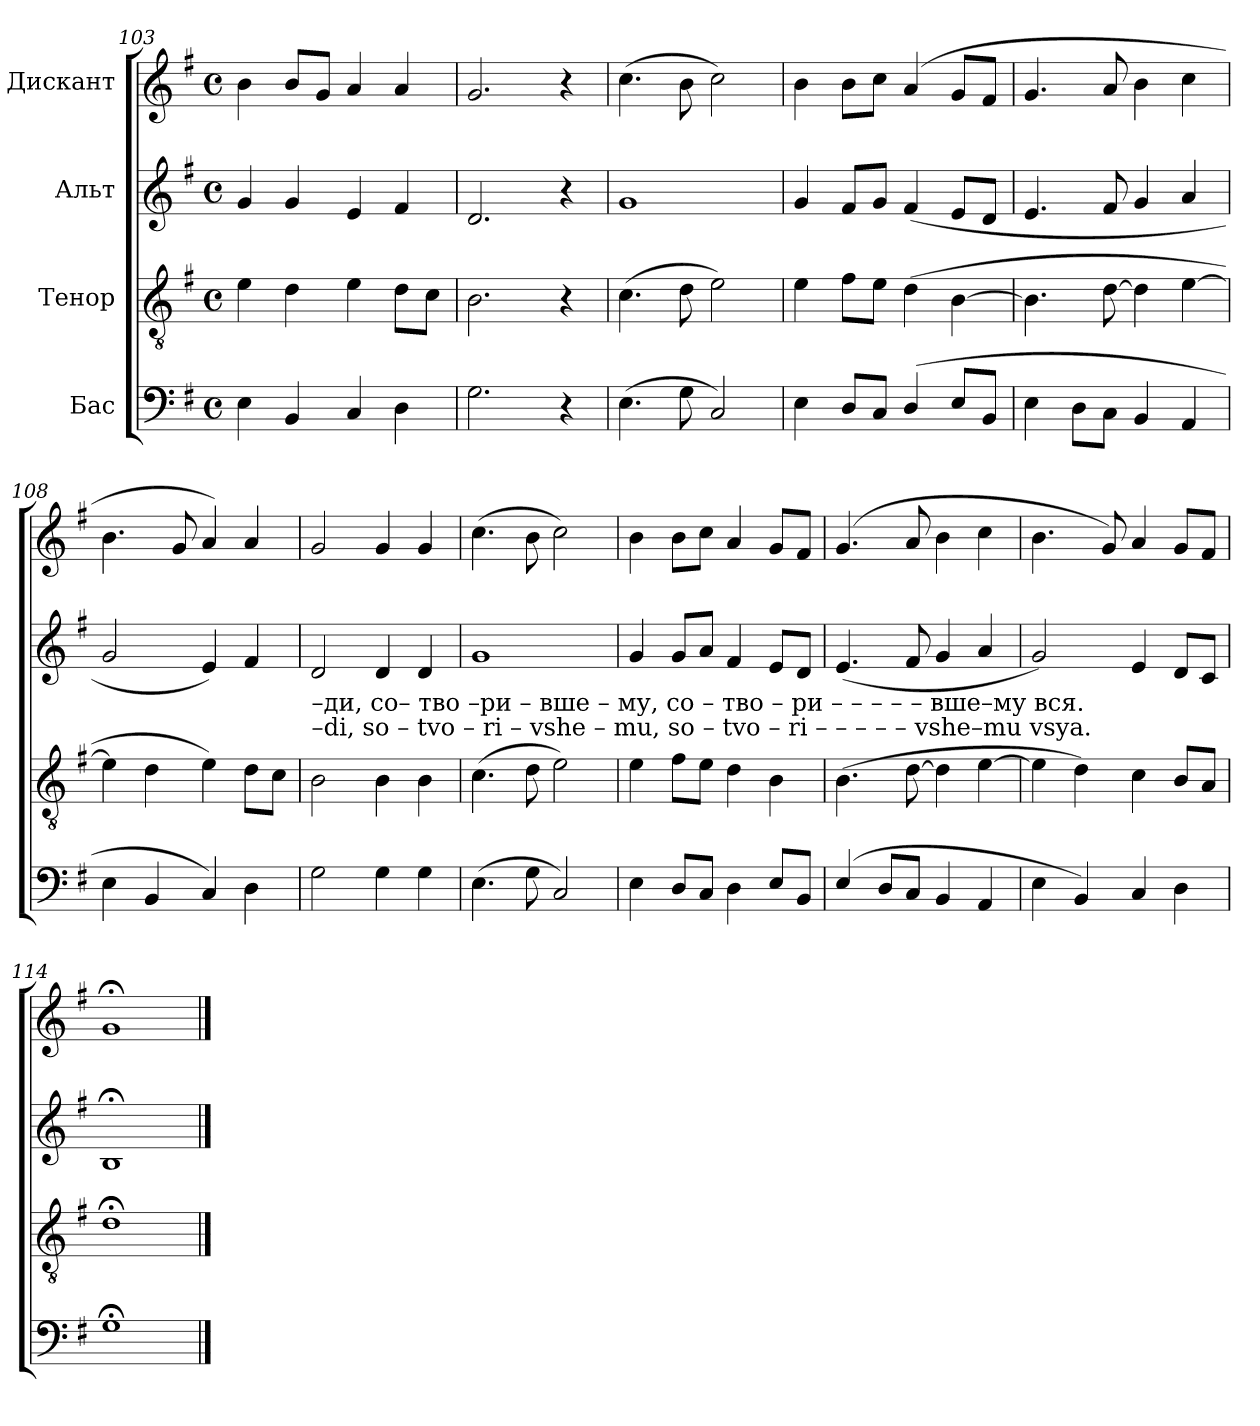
**kern	**kern	**kern	**kern
*part4	*part3	*part2	*part1
*staff4	*staff3	*staff2	*staff1
*I"Бас	*I"Тенор	*I"Альт	*I"Дискант
*clefF4	*clefGv2	*clefG2	*clefG2
*k[f#]	*k[f#]	*k[f#]	*k[f#]
*M4/4	*M4/4	*M4/4	*M4/4
*met(c)	*met(c)	*met(c)	*met(c)
=103	=103	=103	=103
4E\	4e\	4g/	4b\
4BB/	4d\	4g/	8b/L
.	.	.	8g/J
4C/	4e\	4e/	4a/
4D\	8d\L	4f#/	4a/
.	8c\J	.	.
=104	=104	=104	=104
2.G\	2.B\	2.d/	2.g/
4r	4r	4r	4r
=105	=105	=105	=105
(4.E\	(4.c\	1g	(4.cc\
8G\	8d\	.	8b\
2C/)	2e\)	.	2cc\)
=106	=106	=106	=106
4E\	4e\	4g/	4b\
8D/L	8f#\L	8f#/L	8b\L
8C/J	8e\J	8g/J	8cc\J
(4D/	(4d\	(4f#/	(4a/
8E/L	[4B\	8e/L	8g/L
8BB/J	.	8d/J	8f#/J
=107	=107	=107	=107
4E\	4.B\]	4.e/	4.g/
8D\L	.	.	.
8C\J	[8d\	8f#/	8a/
4BB/	4d\]	4g/	4b\
4AA/	[4e\	4a/	4cc\
=108	=108	=108	=108
4E\	4e\]	2g/	4.b\
4BB/	4d\	.	.
.	.	.	8g/
4C/)	4e\)	4e/)	4a/)
4D\	8d\L	4f#/	4a/
.	8c\J	.	.
!!LO:PB:g=z
=109	=109	=109	=109
!	!	!LO:TX:b:t=–ди,    со– тво –ри           –            вше – му,    со  – тво   –   ри     –          –         –          –          –     вше–му       вся.	!
!	!	!LO:TX:b:t=–di,      so – tvo – ri            –           vshe – mu,    so  –  tvo   –   ri       –          –         –          –          –    vshe–mu     vsya.	!
2G\	2B\	2d/	2g/
4G\	4B\	4d/	4g/
4G\	4B\	4d/	4g/
=110	=110	=110	=110
(4.E\	(4.c\	1g	(4.cc\
8G\	8d\	.	8b\
2C/)	2e\)	.	2cc\)
=111	=111	=111	=111
4E\	4e\	4g/	4b\
8D/L	8f#\L	8g/L	8b\L
8C/J	8e\J	8a/J	8cc\J
4D\	4d\	4f#/	4a/
8E/L	4B\	8e/L	8g/L
8BB/J	.	8d/J	8f#/J
=112	=112	=112	=112
(4E/	(4.B\	(4.e/	(4.g/
8D/L	.	.	.
8C/J	[8d\	8f#/	8a/
4BB/	4d\]	4g/	4b\
4AA/	[4e\	4a/	4cc\
=113	=113	=113	=113
4E\	4e\]	2g/)	4.b\
4BB/)	4d\)	.	.
.	.	.	8g/)
4C/	4c\	4e/	4a/
4D\	8B/L	8d/L	8g/L
.	8A/J	8c/J	8f#/J
=114	=114	=114	=114
1G;<	1d;<	1B;<	1g;<
==	==	==	==
*-	*-	*-	*-
